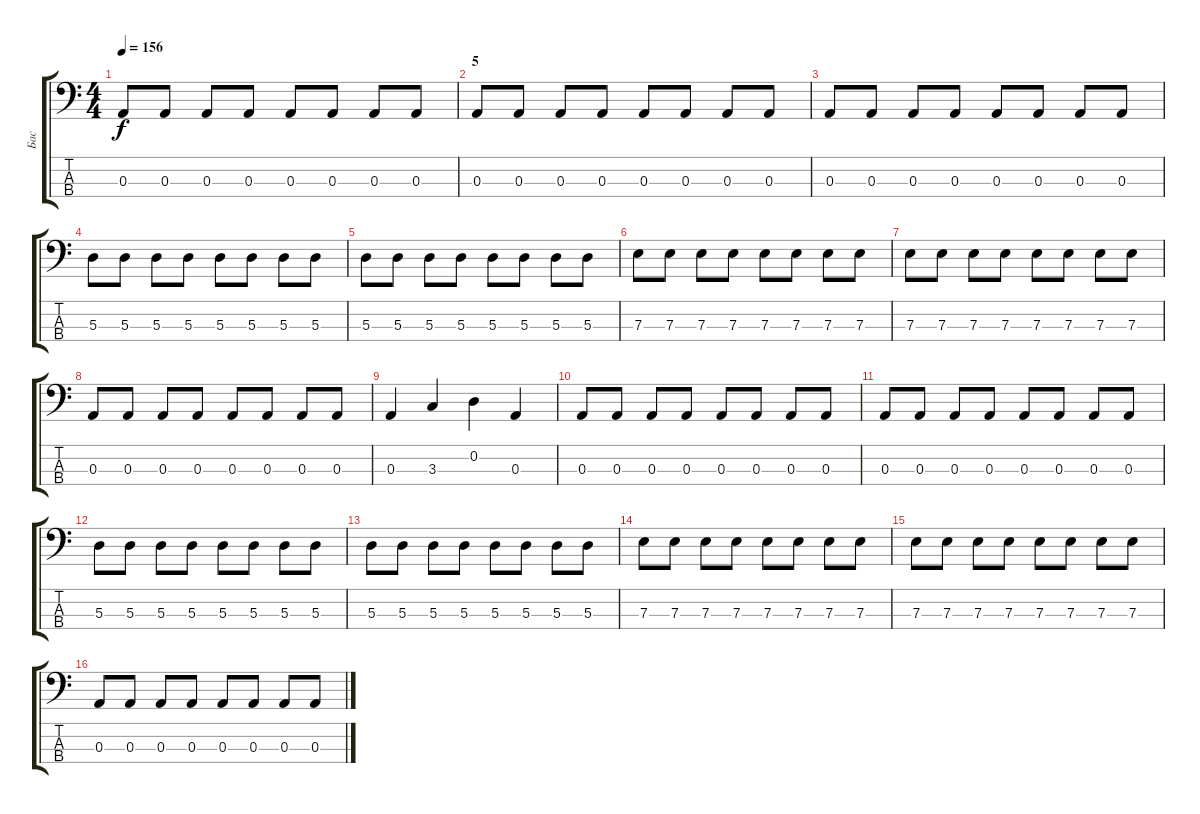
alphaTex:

\track ("Бас" "Бас") {instrument electricbassfinger}
\staff {score tabs}
\tuning (G2 D2 A1 E1) {hide}
\ts (4 4)
\tempo 156
\clef f4
\ks c
0.3.8{dy f} 0.3.8 0.3.8 0.3.8 0.3.8 0.3.8 0.3.8 0.3.8 |
\section ("" "5")
0.3.8 0.3.8 0.3.8 0.3.8 0.3.8 0.3.8 0.3.8 0.3.8 |
0.3.8 0.3.8 0.3.8 0.3.8 0.3.8 0.3.8 0.3.8 0.3.8 |
5.3.8 5.3.8 5.3.8 5.3.8 5.3.8 5.3.8 5.3.8 5.3.8 |
5.3.8 5.3.8 5.3.8 5.3.8 5.3.8 5.3.8 5.3.8 5.3.8 |
7.3.8 7.3.8 7.3.8 7.3.8 7.3.8 7.3.8 7.3.8 7.3.8 |
7.3.8 7.3.8 7.3.8 7.3.8 7.3.8 7.3.8 7.3.8 7.3.8 |
0.3.8 0.3.8 0.3.8 0.3.8 0.3.8 0.3.8 0.3.8 0.3.8 |
0.3.4 3.3.4 0.2.4 0.3.4 |
0.3.8 0.3.8 0.3.8 0.3.8 0.3.8 0.3.8 0.3.8 0.3.8 |
0.3.8 0.3.8 0.3.8 0.3.8 0.3.8 0.3.8 0.3.8 0.3.8 |
5.3.8 5.3.8 5.3.8 5.3.8 5.3.8 5.3.8 5.3.8 5.3.8 |
5.3.8 5.3.8 5.3.8 5.3.8 5.3.8 5.3.8 5.3.8 5.3.8 |
7.3.8 7.3.8 7.3.8 7.3.8 7.3.8 7.3.8 7.3.8 7.3.8 |
7.3.8 7.3.8 7.3.8 7.3.8 7.3.8 7.3.8 7.3.8 7.3.8 |
0.3.8 0.3.8 0.3.8 0.3.8 0.3.8 0.3.8 0.3.8 0.3.8
